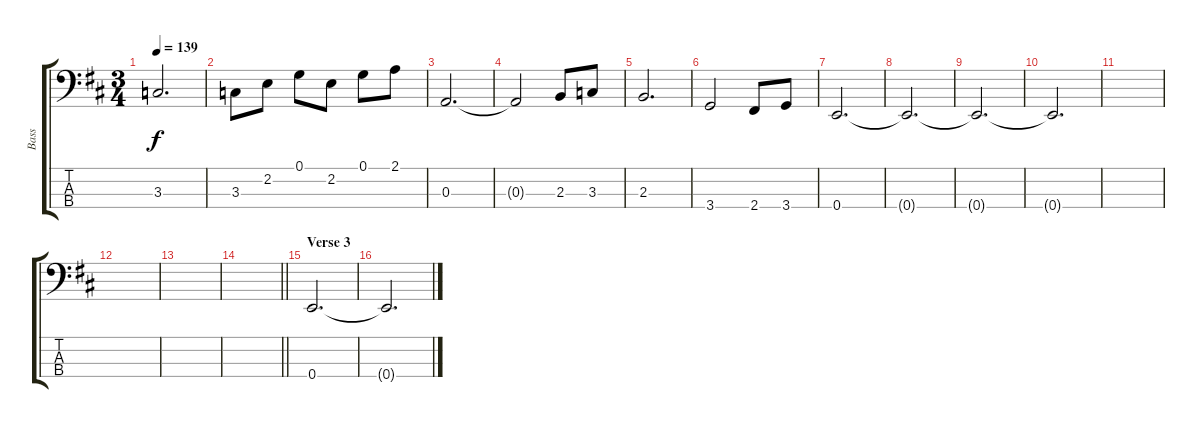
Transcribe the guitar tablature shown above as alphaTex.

\track ("Bass" "Bass") {instrument electricbassfinger}
\staff {score tabs}
\tuning (G2 D2 A1 E1) {hide}
\ts (3 4)
\tempo 139
\clef f4
\ks d
3.3.2{d dy f} |
3.3.8 2.2.8 0.1.8 2.2.8 0.1.8 2.1.8 |
0.3.2{d} |
0.3{t}.2 2.3.8 3.3.8 |
2.3.2{d} |
3.4.2 2.4.8 3.4.8 |
0.4.2{d} |
0.4{t}.2{d} |
0.4{t}.2{d} |
0.4{t}.2{d} |
|
|
|
\barLineRight lightlight
|
\section ("" "Verse 3")
0.4.2{d} |
0.4{t}.2{d}
